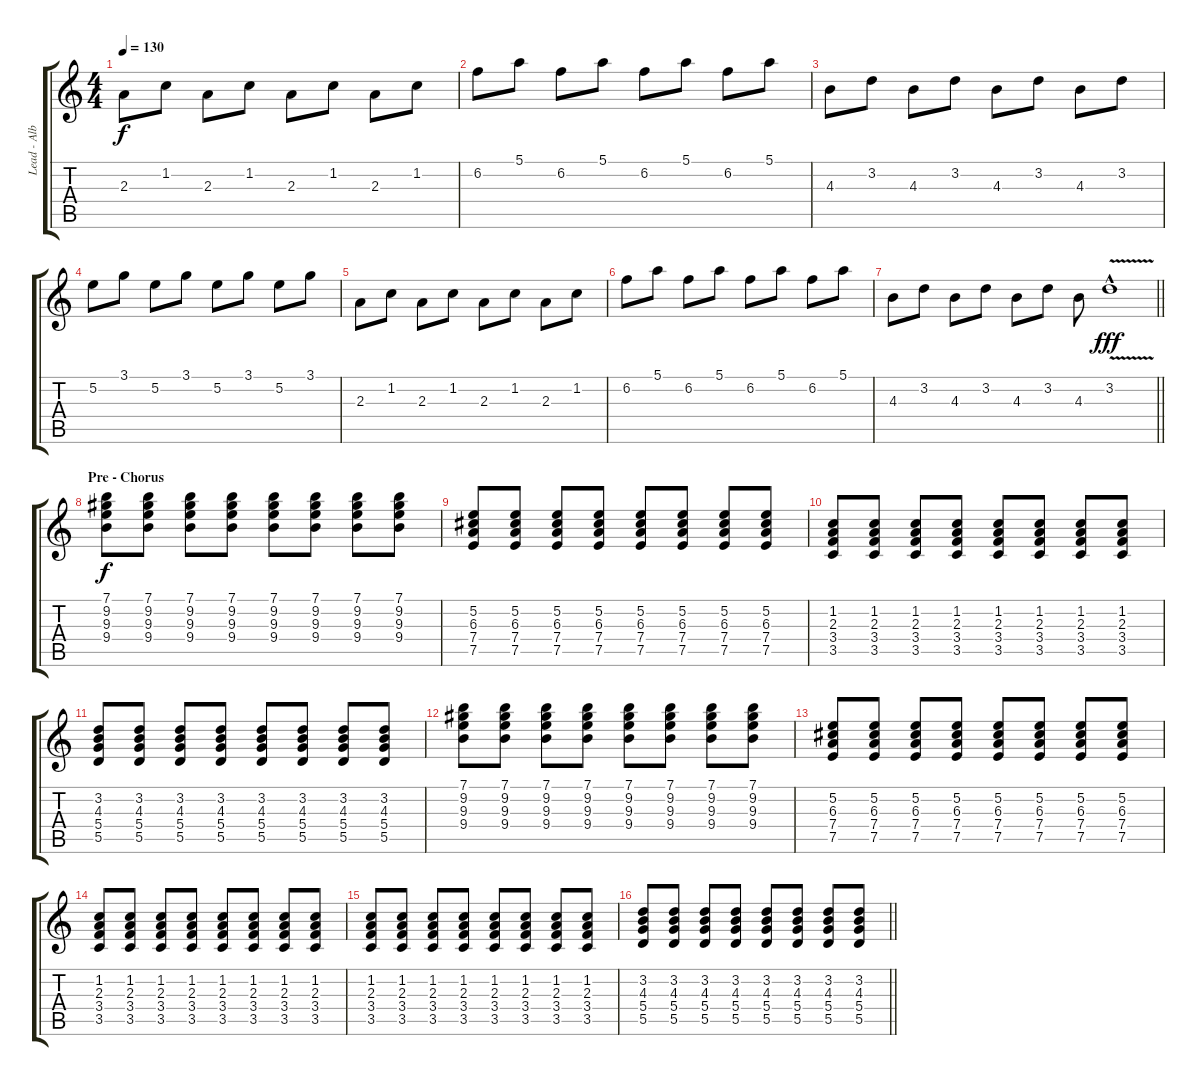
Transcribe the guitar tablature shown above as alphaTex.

\track ("Lead - Albert" "Lead - Alb") {instrument distortionguitar}
\staff {score tabs}
\tuning (E4 B3 G3 D3 A2 E2) {hide}
\ts (4 4)
\tempo 130
\clef g2
\ks c
2.3.8{dy f} 1.2.8 2.3.8 1.2.8 2.3.8 1.2.8 2.3.8 1.2.8 |
6.2.8 5.1.8 6.2.8 5.1.8 6.2.8 5.1.8 6.2.8 5.1.8 |
4.3.8 3.2.8 4.3.8 3.2.8 4.3.8 3.2.8 4.3.8 3.2.8 |
5.2.8 3.1.8 5.2.8 3.1.8 5.2.8 3.1.8 5.2.8 3.1.8 |
2.3.8 1.2.8 2.3.8 1.2.8 2.3.8 1.2.8 2.3.8 1.2.8 |
6.2.8 5.1.8 6.2.8 5.1.8 6.2.8 5.1.8 6.2.8 5.1.8 |
\barLineRight lightlight
4.3.8 3.2.8 4.3.8 3.2.8 4.3.8 3.2.8 4.3.8 3.2{v hac}.1{dy fff} |
\section ("" "Pre - Chorus")
(7.1 9.2 9.3 9.4).8{dy f} (7.1 9.2 9.3 9.4).8 (7.1 9.2 9.3 9.4).8 (7.1 9.2 9.3 9.4).8 (7.1 9.2 9.3 9.4).8 (7.1 9.2 9.3 9.4).8 (7.1 9.2 9.3 9.4).8 (7.1 9.2 9.3 9.4).8 |
(5.2 6.3 7.4 7.5).8 (5.2 6.3 7.4 7.5).8 (5.2 6.3 7.4 7.5).8 (5.2 6.3 7.4 7.5).8 (5.2 6.3 7.4 7.5).8 (5.2 6.3 7.4 7.5).8 (5.2 6.3 7.4 7.5).8 (5.2 6.3 7.4 7.5).8 |
(1.2 2.3 3.4 3.5).8 (1.2 2.3 3.4 3.5).8 (1.2 2.3 3.4 3.5).8 (1.2 2.3 3.4 3.5).8 (1.2 2.3 3.4 3.5).8 (1.2 2.3 3.4 3.5).8 (1.2 2.3 3.4 3.5).8 (1.2 2.3 3.4 3.5).8 |
(3.2 4.3 5.4 5.5).8 (3.2 4.3 5.4 5.5).8 (3.2 4.3 5.4 5.5).8 (3.2 4.3 5.4 5.5).8 (3.2 4.3 5.4 5.5).8 (3.2 4.3 5.4 5.5).8 (3.2 4.3 5.4 5.5).8 (3.2 4.3 5.4 5.5).8 |
(7.1 9.2 9.3 9.4).8 (7.1 9.2 9.3 9.4).8 (7.1 9.2 9.3 9.4).8 (7.1 9.2 9.3 9.4).8 (7.1 9.2 9.3 9.4).8 (7.1 9.2 9.3 9.4).8 (7.1 9.2 9.3 9.4).8 (7.1 9.2 9.3 9.4).8 |
(5.2 6.3 7.4 7.5).8 (5.2 6.3 7.4 7.5).8 (5.2 6.3 7.4 7.5).8 (5.2 6.3 7.4 7.5).8 (5.2 6.3 7.4 7.5).8 (5.2 6.3 7.4 7.5).8 (5.2 6.3 7.4 7.5).8 (5.2 6.3 7.4 7.5).8 |
(1.2 2.3 3.4 3.5).8 (1.2 2.3 3.4 3.5).8 (1.2 2.3 3.4 3.5).8 (1.2 2.3 3.4 3.5).8 (1.2 2.3 3.4 3.5).8 (1.2 2.3 3.4 3.5).8 (1.2 2.3 3.4 3.5).8 (1.2 2.3 3.4 3.5).8 |
(1.2 2.3 3.4 3.5).8 (1.2 2.3 3.4 3.5).8 (1.2 2.3 3.4 3.5).8 (1.2 2.3 3.4 3.5).8 (1.2 2.3 3.4 3.5).8 (1.2 2.3 3.4 3.5).8 (1.2 2.3 3.4 3.5).8 (1.2 2.3 3.4 3.5).8 |
\barLineRight lightlight
(3.2 4.3 5.4 5.5).8 (3.2 4.3 5.4 5.5).8 (3.2 4.3 5.4 5.5).8 (3.2 4.3 5.4 5.5).8 (3.2 4.3 5.4 5.5).8 (3.2 4.3 5.4 5.5).8 (3.2 4.3 5.4 5.5).8 (3.2 4.3 5.4 5.5).8
